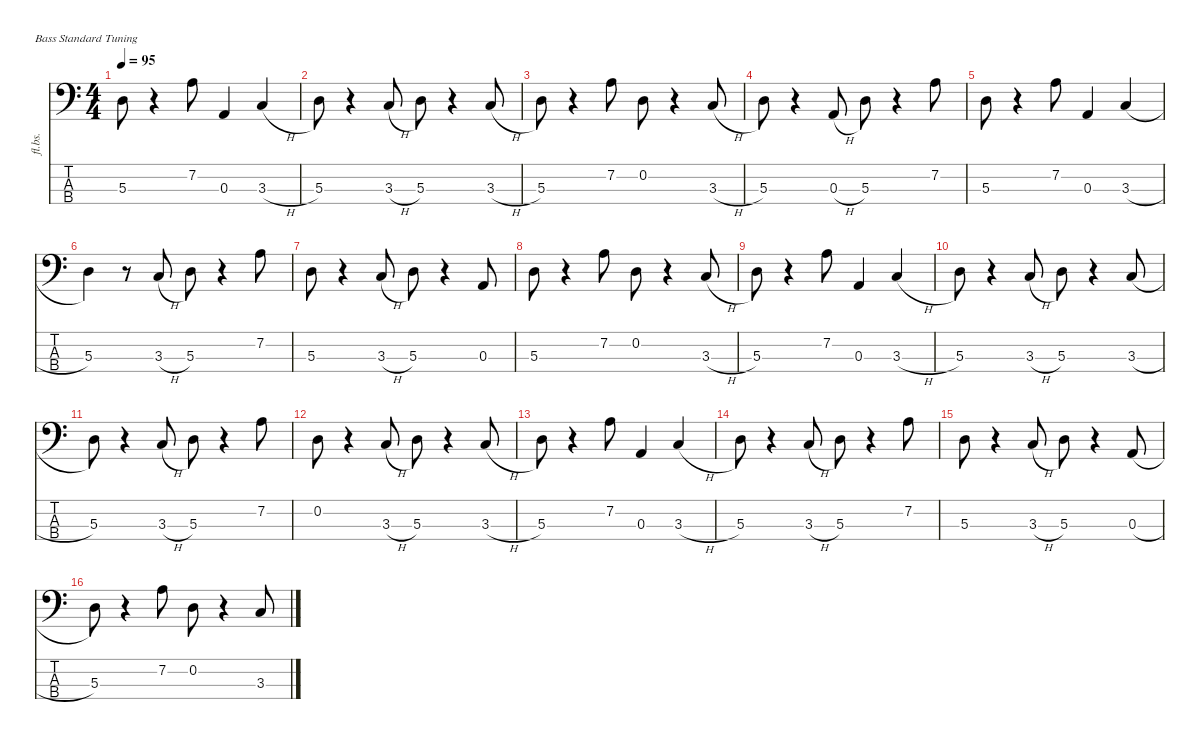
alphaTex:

\defaultSystemsLayout 4
\hideDynamics
\bracketExtendMode nobrackets
\otherSystemsTrackNameOrientation horizontal
\track ("Bass" "fl.bs.") {instrument fretlessbass}
\staff {score tabs}
\tuning (G2 D2 A1 E1)
\ts (4 4)
\tempo 95
\clef f4
\ks c
5.3.8{dy fff} r.4 7.2.8 0.3.4 3.3{h}.4 |
5.3.8 r.4 3.3{h}.8 5.3.8 r.4 3.3{h}.8 |
5.3.8 r.4 7.2.8 0.2.8 r.4 3.3{h}.8 |
5.3.8 r.4 0.3{h}.8 5.3.8 r.4 7.2.8 |
5.3.8 r.4 7.2.8 0.3.4 3.3{h}.4 |
5.3.4 r.8 3.3{h}.8 5.3.8 r.4 7.2.8 |
5.3.8 r.4 3.3{h}.8 5.3.8 r.4 0.3.8 |
5.3.8 r.4 7.2.8 0.2.8 r.4 3.3{h}.8 |
5.3.8 r.4 7.2.8 0.3.4 3.3{h}.4 |
5.3.8 r.4 3.3{h}.8 5.3.8 r.4 3.3{h}.8 |
5.3.8 r.4 3.3{h}.8 5.3.8 r.4 7.2.8 |
0.2.8 r.4 3.3{h}.8 5.3.8 r.4 3.3{h}.8 |
5.3.8 r.4 7.2.8 0.3.4 3.3{h}.4 |
5.3.8 r.4 3.3{h}.8 5.3.8 r.4 7.2.8 |
5.3.8 r.4 3.3{h}.8 5.3.8 r.4 0.3{h}.8 |
5.3.8 r.4 7.2.8 0.2.8 r.4 3.3{h}.8
